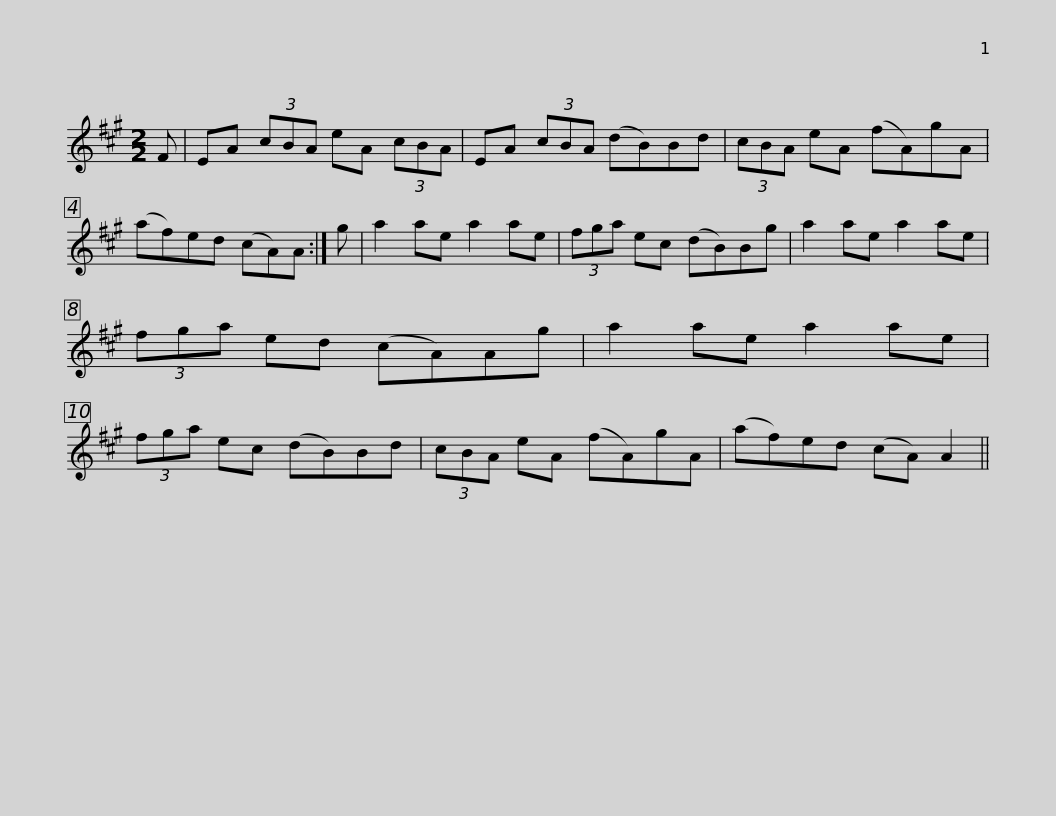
X:1
L:1/8
M:2/2
I:linebreak $
K:A
V:1 treble
V:1
 F | EA (3cBA eA (3cBA | EA (3cBA (dB)Bd | (3cBA eA (fA)gA | (af)ed (cA)A :| %5
 g |$ a2 ae a2 ae | (3fga ec (dB)Bg | a2 ae a2 ae | (3fga ed (cA)Ag | %10
 a2 ae a2 ae |$ (3fga ec (dB)Bd | (3cBA eA (fA)gA | (af)ed (cA) A2 || %14
